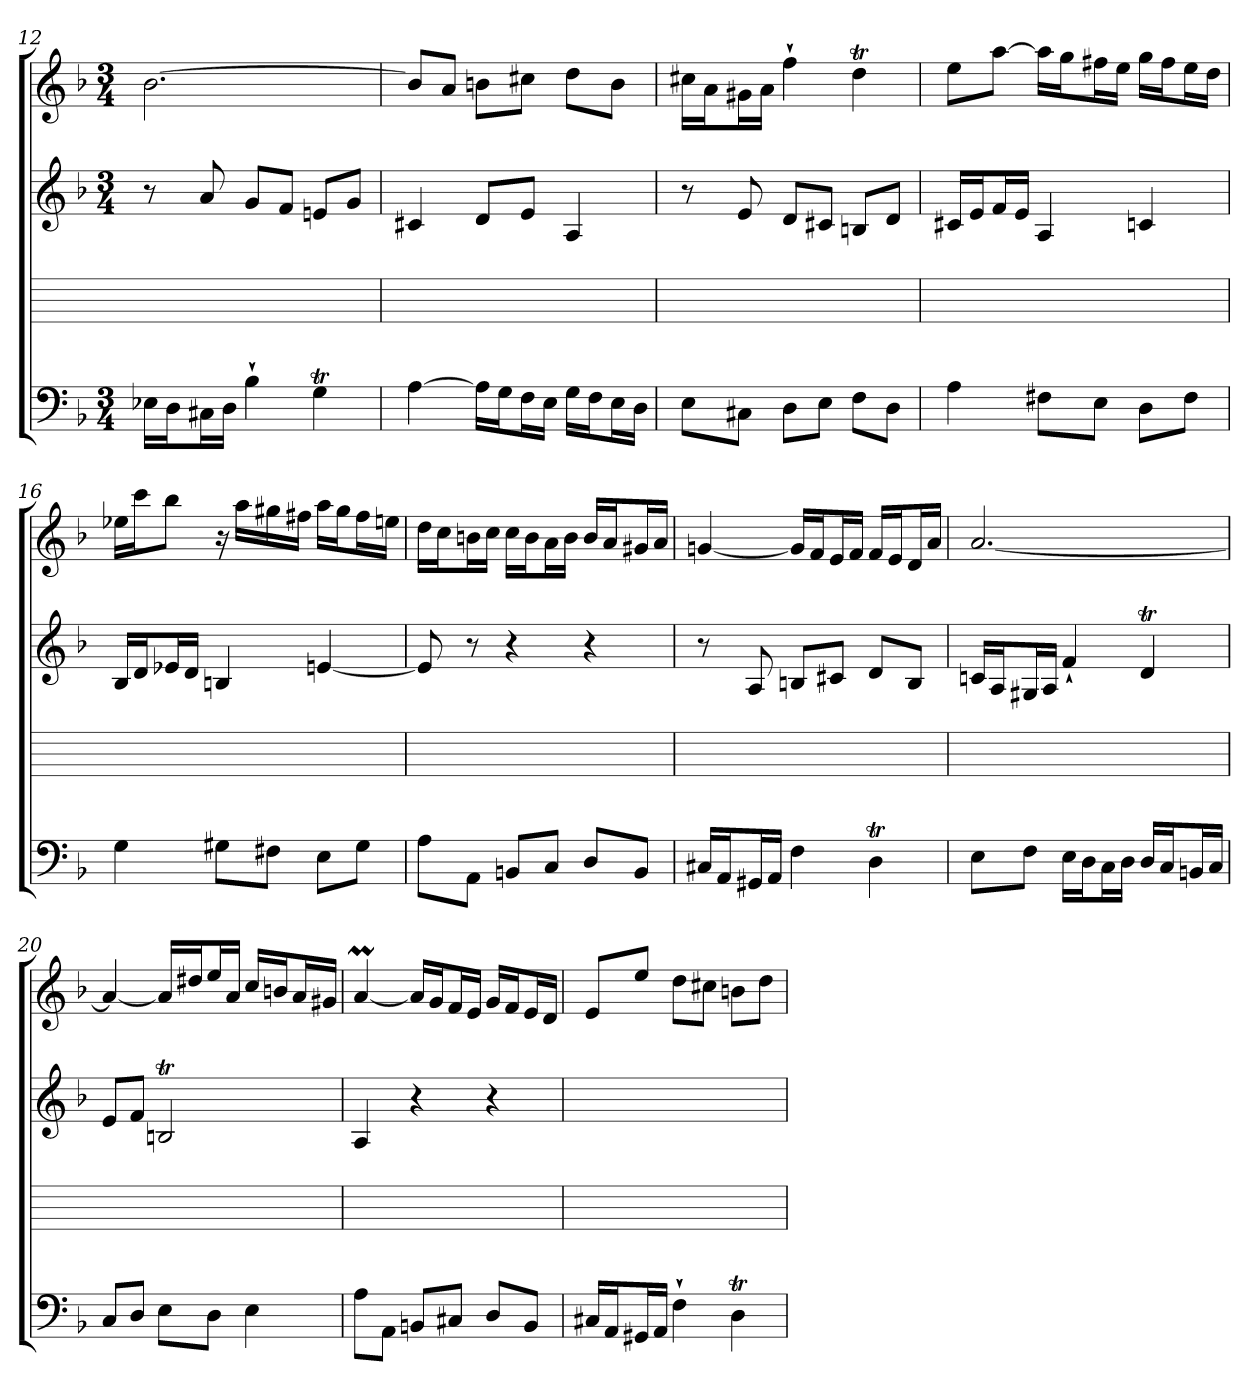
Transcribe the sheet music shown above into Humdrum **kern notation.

**kern	**kern	**kern	**kern
*part4	*part3	*part2	*part1
*staff4	*staff3	*staff2	*staff1
*clefF4	*	*clefG2	*clefG2
*k[b-]	*	*k[b-]	*k[b-]
*d:	*	*d:	*d:
*M3/4	*	*M3/4	*M3/4
=12	=12	=12	=12
16E-X\LL	2.ryy	8r	[2.b-
16D\J	.	.	.
16C#X\L	.	8a	.
16D\JJ	.	.	.
4B-`	.	8g/L	.
.	.	8f/J	.
4GT	.	8en/L	.
.	.	8g/J	.
=13	=13	=13	=13
[4A	2.ryy	4c#X	8b-/L]
.	.	.	8a/J
16A\LL]	.	8d/L	8bn\L
16G\J	.	.	.
16F\L	.	8e/J	8cc#X\J
16E\JJ	.	.	.
16G\LL	.	4A	8dd\L
16F\J	.	.	.
16E\L	.	.	8b\J
16D\JJ	.	.	.
=14	=14	=14	=14
8E\L	2.ryy	8r	16cc#X\LL
.	.	.	16a\J
8C#X\J	.	8e	16g#X\L
.	.	.	16a\JJ
8D\L	.	8d/L	4ff`
8E\J	.	8c#X/J	.
8F\L	.	8Bn/L	4ddT
8D\J	.	8d/J	.
=15	=15	=15	=15
4A	2.ryy	16c#X/LL	8ee\L
.	.	16e/J	.
.	.	16f/L	[8aa\J
.	.	16e/JJ	.
8F#X\L	.	4A	16aa\LL]
.	.	.	16gg\J
8E\J	.	.	16ff#X\L
.	.	.	16ee\JJ
8D\L	.	4cn	16gg\LL
.	.	.	16ff#\J
8F#\J	.	.	16ee\L
.	.	.	16dd\JJ
=16	=16	=16	=16
4G	2.ryy	16B-/LL	16ee-X\LL
.	.	16d/J	16ccc\J
.	.	16e-X/L	8bb-\J
.	.	16d/JJ	.
8G#X\L	.	4Bn	16r
.	.	.	16aa\LL
8F#X\J	.	.	16gg#X\
.	.	.	16ff#X\JJ
8E\L	.	[4en	16aa\LL
.	.	.	16gg#\J
8G#\J	.	.	16ff#\L
.	.	.	16een\JJ
=17	=17	=17	=17
8A\L	2.ryy	8e]	16dd\LL
.	.	.	16cc\J
8AA\J	.	8r	16bn\L
.	.	.	16cc\JJ
8BBn/L	.	4r	16cc\LL
.	.	.	16b\J
8C/J	.	.	16a\L
.	.	.	16b\JJ
8D/L	.	4r	16b/LL
.	.	.	16a/J
8BB/J	.	.	16g#X/L
.	.	.	16a/JJ
=18	=18	=18	=18
16C#X/LL	2.ryy	8r	[4gn
16AA/J	.	.	.
16GG#X/L	.	8A	.
16AA/JJ	.	.	.
4F	.	8Bn/L	16g/LL]
.	.	.	16f/J
.	.	8c#X/J	16e/L
.	.	.	16f/JJ
4DT	.	8d/L	16f/LL
.	.	.	16e/J
.	.	8B/J	16d/L
.	.	.	16a/JJ
=19	=19	=19	=19
8E\L	2.ryy	16cn/LL	[2.a
.	.	16A/J	.
8F\J	.	16G#X/L	.
.	.	16A/JJ	.
16E\LL	.	4f`	.
16D\J	.	.	.
16C\L	.	.	.
16D\JJ	.	.	.
16D/LL	.	4dT	.
16C/J	.	.	.
16BBn/L	.	.	.
16C/JJ	.	.	.
=20	=20	=20	=20
8C/L	2.ryy	8e/L	4a_
8D/J	.	8f/J	.
8E\L	.	2Bnt	16a/LL]
.	.	.	16dd#X/J
8D\J	.	.	16ee/L
.	.	.	16a/JJ
4E	.	.	16cc/LL
.	.	.	16bn/J
.	.	.	16a/L
.	.	.	16g#X/JJ
=21	=21	=21	=21
8A\L	2.ryy	4A	[4am
8AA\J	.	.	.
8BBn/L	.	4r	16a/LL]
.	.	.	16g/J
8C#X/J	.	.	16f/L
.	.	.	16e/JJ
8D/L	.	4r	16g/LL
.	.	.	16f/J
8BB/J	.	.	16e/L
.	.	.	16d/JJ
=22	=22	=22	=22
16C#X/LL	2.ryy	2.ryy	8e/L
16AA/J	.	.	.
16GG#X/L	.	.	8ee/J
16AA/JJ	.	.	.
4F`	.	.	8dd\L
.	.	.	8cc#X\J
4DT	.	.	8bn\L
.	.	.	8dd\J
=	=	=	=
*-	*-	*-	*-
